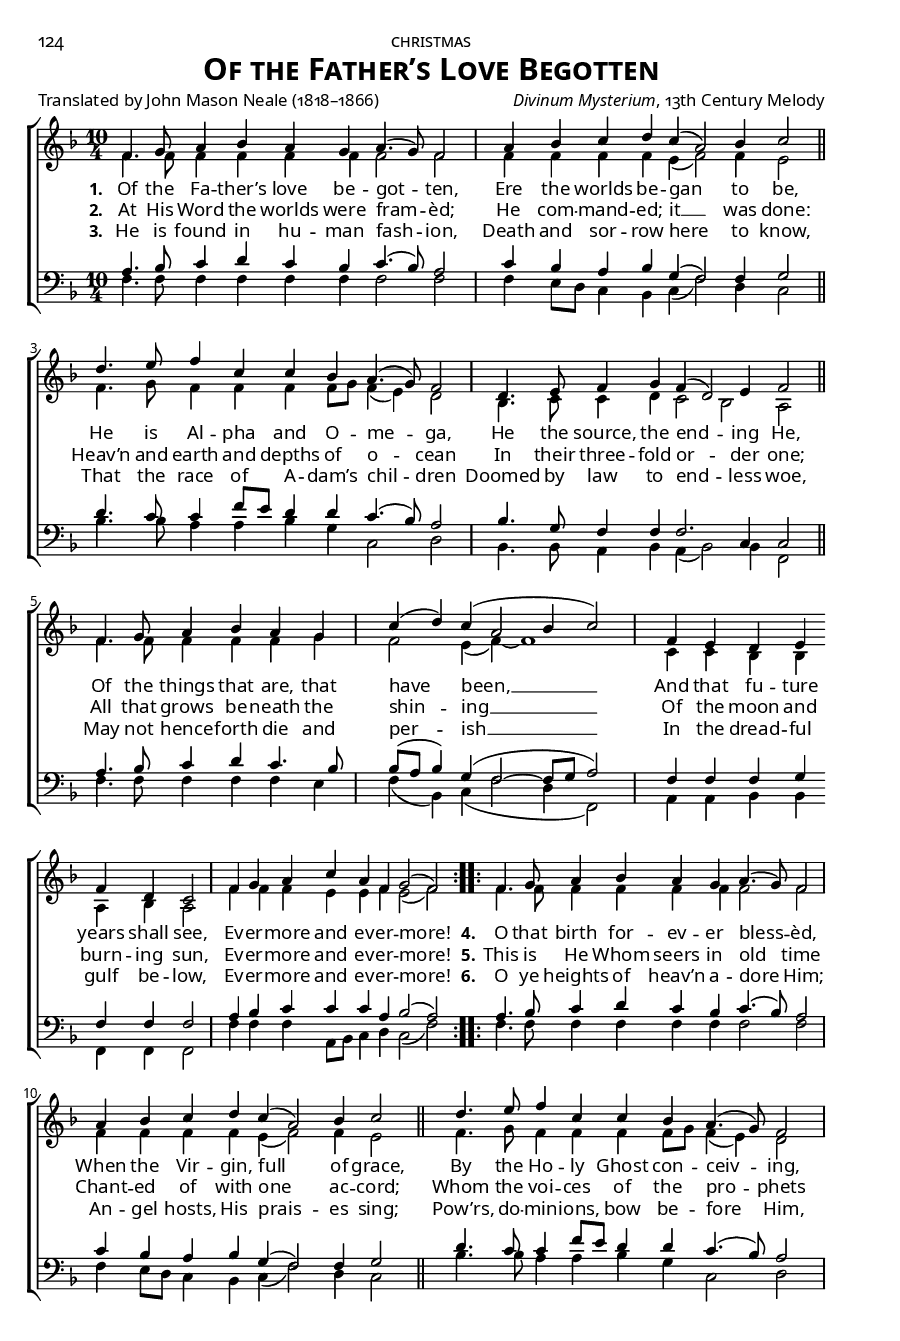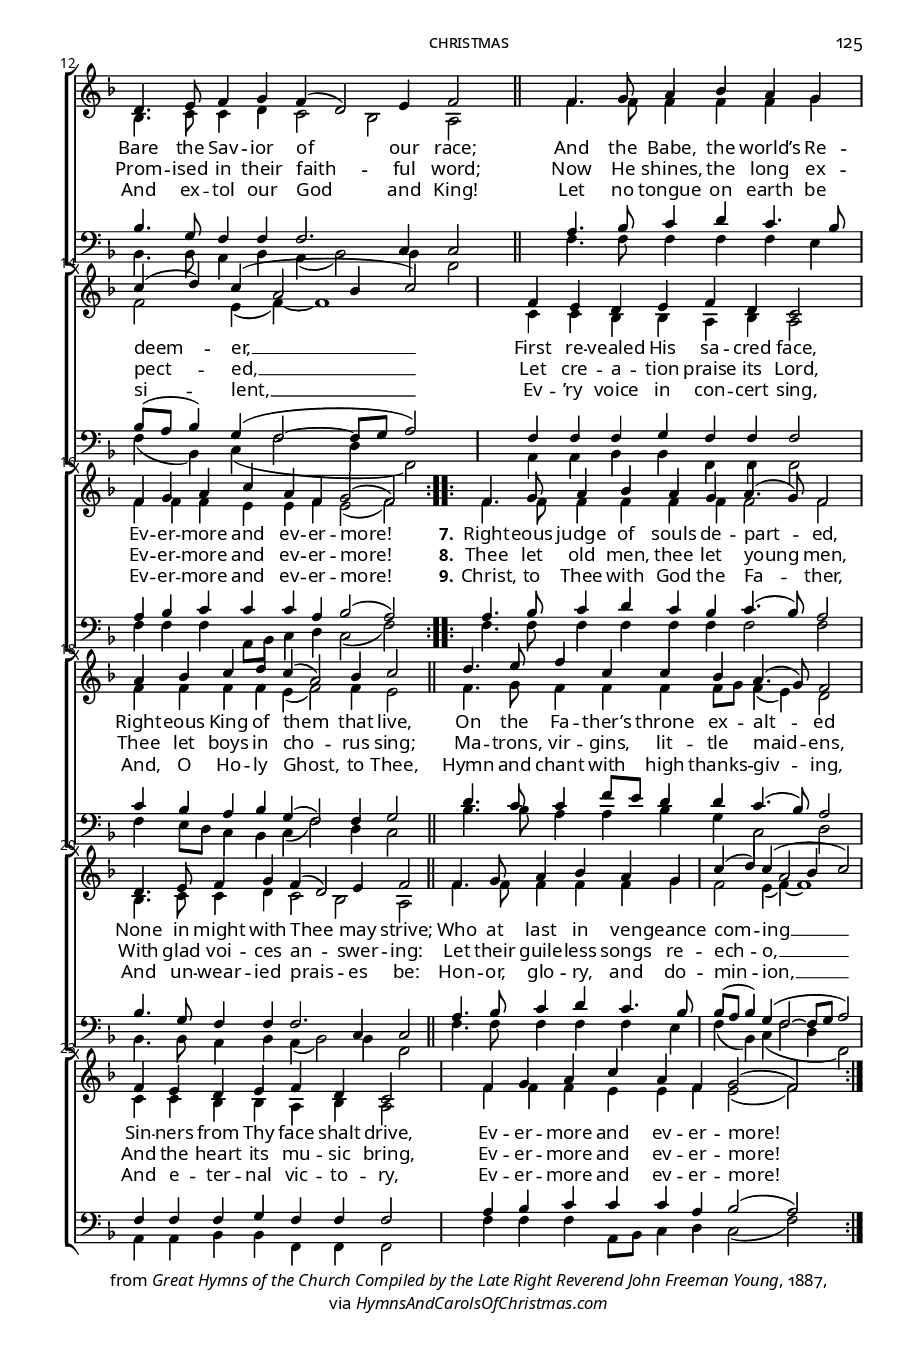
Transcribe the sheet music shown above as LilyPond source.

\version "2.14.2"
\include "util.ly"
\header {
  title = \markup{\override #'(font-name . "Garamond Premier Pro Semibold"){ \abs-fontsize #15 \smallCapsOldStyle"Of the Father’s Love Begotten"}}
  poet = \markup\oldStyleNum"Translated by John Mason Neale (1818–1866)"
  composer = \markup\concat{\italic"Divinum Mysterium" \oldStyleNum", 13th Century Melody"}
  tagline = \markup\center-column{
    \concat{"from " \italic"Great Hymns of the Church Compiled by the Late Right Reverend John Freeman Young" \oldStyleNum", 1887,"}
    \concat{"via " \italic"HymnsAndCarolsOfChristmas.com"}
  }
}
\paper {
  %print-all-headers = ##f
  paper-height = 9\in
  paper-width = 6\in
  indent = 0\in
  %system-system-spacing = #'((basic-distance . 10) (padding . 0))
  system-system-spacing =
    #'((basic-distance . 0)
       (minimum-distance . 0)
       (padding . -5)
       (stretchability . 100))
  ragged-last-bottom = ##f
  ragged-bottom = ##f
  two-sided = ##t
  inner-margin = 0.5\in
  outer-margin = 0.25\in
  top-margin = 0.25\in
  bottom-margin = 0.25\in
  first-page-number = #124
  print-first-page-number = ##t
  headerLine = \markup{\override #'(font-name . "Garamond Premier Pro") \smallCapsOldStyle"christmas"}
  oddHeaderMarkup = \markup\fill-line{
     \override #'(font-name . "Garamond Premier Pro")\abs-fontsize #8.5
     \combine 
        \fill-line{"" \on-the-fly #print-page-number-check-first
        \oldStylePageNum""
        }
        \fill-line{\headerLine}
  }
  evenHeaderMarkup = \markup {
     \override #'(font-name . "Garamond Premier Pro")\abs-fontsize #8.5
     \combine
        \on-the-fly #print-page-number-check-first
        \oldStylePageNum""
        \fill-line{\headerLine}
  }
}
#(set-global-staff-size 14.6) \paper{ #(define fonts (make-pango-font-tree "GoudyOlSt BT" "Garamond Premier Pro" "Garamond Premier Pro" (/ 14.6 20))) }
global = {
  \key f \major
  \time 10/4
  \autoBeamOff
  \override DynamicLineSpanner #'staff-padding = #0.0
  \override DynamicLineSpanner #'Y-extent = #'(-1 . 1)
}

sopMusic = \relative c' {
  \repeat volta 3 {
    f4. g8 a4 bes a g a4.( g8) f2 |
    a4 bes c d c( a2) bes4 c2 \bar "||"
    
    d4. e8 f4 c c bes a4.( g8) f2 |
    d4. e8 f4 g f( d2) e4 f2 \bar "||"
    
    \partial 4*6 f4. g8 a4 bes a g |
    \partial 4*8 c4( d) c4( a2 bes4 c2) |
    \partial 4*8 f,4 e4 d4 e \bar"" f d c2 |
    f4 g a c a f g2( f)
  }
}
sopWords = \lyricmode {
  
}

altoMusic = \relative c' {
  f4. f8 f4 f f f f2 f |
  f4 f f f e( f2) f4 e2 \bar "||"
  
  f4. g8 f4 f f f8[ g] f4( e) d2 |
  bes4. c8 c4 d c2 bes a \bar "||"
  
  f'4. f8 f4 f f g |
  f2 e4( f)~ f1 |
  c4 c4 bes4 bes a bes a2 |
  f'4 f f e e f e2( f)
}
altoWords = \lyricmode {
  \dropLyricsIX
  \set associatedVoice = "sopranos"
  \set stanza = #"1. "
  Of the Fa -- ther’s love be -- got -- ten,
      Ere the worlds be -- gan to be,
  He is Al -- pha and O -- me -- ga,
      He the source, the end -- ing He,
  Of the things that are, that have been, __
      And that fu -- ture years shall see,
  Ev -- er -- more and ev -- er -- more!
  
  \set stanza = #"4."
  O that birth for -- ev -- er bless -- èd,
    When the Vir -- gin, full of grace,
By the Ho -- ly Ghost con -- ceiv -- ing,
    Bare the Sav -- ior of our race;
And the Babe, the world’s Re -- deem -- er, __
    First re -- vealed His sa -- cred face,
        Ev -- er -- more and ev -- er -- more!
  
  
  \set stanza = #" 7."
  Right -- eous judge of souls de -- part -- ed,
    Right -- eous King of them that live,
On the Fa -- ther’s throne ex -- alt -- ed
    None in might with Thee may strive;
Who at last in ven -- geance com -- ing __
    Sin -- ners from Thy face shalt drive,
        Ev -- er -- more and ev -- er -- more!
}
altoWordsII = \lyricmode {
  \dropLyricsIX
%\markup\italic
  \set associatedVoice = "sopranos"
  \set stanza = #"2. "
  At His Word the worlds were fram -- èd;
    He com -- mand -- ed; it __ was done:
Heav’n and earth and depths of o -- cean
    In their three -- fold or -- der one;
All that grows be -- neath the shin -- ing __
    Of the moon and burn -- ing sun,
        Ev -- er -- more and ev -- er -- more!
  
  \set stanza = #"5."
  This is He Whom seers in old time
    Chant -- ed of with one ac -- cord;
Whom the voi -- ces of the pro -- phets
    Prom -- ised in their faith -- ful word;
Now He shines, the long ex -- pect -- ed, __
    Let cre -- a -- tion praise its Lord,
        Ev -- er -- more and ev -- er -- more!
  
  \set stanza = #" 8."
  Thee let old men, thee let young men,
    Thee let boys in cho -- rus sing;
Ma -- trons, vir -- gins, lit -- tle maid -- ens,
    With glad voi -- ces an -- swer -- ing:
Let their guile -- less songs re -- ech -- o, __
    And the heart its mu -- sic bring,
        Ev -- er -- more and ev -- er -- more!
}
altoWordsIII = \lyricmode {
  \dropLyricsIX
  \set associatedVoice = "sopranos"
  \set stanza = #"3. "
  He is found in hu -- man fash -- ion,
    Death and sor -- row here to know,
That the race of A -- dam’s chil -- dren
    Doomed by law to end -- less woe,
May not hence -- forth die and per -- ish __
    In the dread -- ful gulf be -- low,
        Ev -- er -- more and ev -- er -- more!
  
  
  \set stanza = #"6."
  O ye heights of heav’n a -- dore Him;
    An -- gel hosts, His prais -- es sing;
Pow’rs, do -- min -- ions, bow be -- fore Him,
    And ex -- tol our God and King!
Let no tongue on earth be si -- lent, __
    Ev -- ’ry voice in con -- cert sing,
        Ev -- er -- more and ev -- er -- more!
  
  \set stanza = #" 9."
  Christ, to Thee with God the Fa -- ther,
    And, O Ho -- ly Ghost, to Thee,
Hymn and chant with high thanks -- giv -- ing,
    And un -- wear -- ied prais -- es be:
Hon -- or, glo -- ry, and do -- min -- ion, __
    And e -- ter -- nal vic -- to -- ry,
        Ev -- er -- more and ev -- er -- more!
}
altoWordsIV = \lyricmode {
  \set associatedVoice = "sopranos"
}
altoWordsV = \lyricmode {
  \set associatedVoice = "sopranos"
}
altoWordsVI = \lyricmode {
  \set associatedVoice = "sopranos"
}
altoWordsVII = \lyricmode {
  \set associatedVoice = "sopranos"
}
altoWordsVIII = \lyricmode {
  \set associatedVoice = "sopranos"
}
altoWordsIX = \lyricmode {
  \set associatedVoice = "sopranos"
}
tenorMusic = \relative c' {
  a4. bes8 c4 d c bes c4.( bes8) a2 |
  c4 bes a bes g( f2) f4 g2 \bar "||"
  
  d'4. c8 c4 f8[ e] d4 d c4.( bes8) a2 |
  bes4. g8 f4 f f2. c4 c2 \bar "||"
  
  a'4. bes8 c4 d c4. bes8 |
  bes8[( a] bes4) g4( f2~ f8[ g8] a2) |
  f4 f4 f4 g f f f2 |
  a4 bes c c c a bes2( a)
}
tenorWords = \lyricmode {

}

bassMusic = \relative c {
  f4. f8 f4 f f f f2 f |
  f4 e8[ d] c4 bes c( f2) d4 c2 \bar "||"
  
  bes'4. bes8 a4 a bes g c,2 d |
  bes4. bes8 a4 bes a( bes2) bes4 f2 \bar "||"
  
  f'4. f8 f4 f f e |
  f4( bes,) c4( f2 d4 f,2) |
  a4 a4 bes4 bes f f f2 |
  f'4 f f a,8[ bes] c4 d c2( f)
}
bassWords = \lyricmode {

}

pianoRH = \relative c' {
  
}
pianoLH = \relative c' {
  
}

\score {
  <<
   \new ChoirStaff <<
    \new Staff = women <<
      \new Voice = "sopranos" { \voiceOne << \global \repeat unfold3\sopMusic >> }
      \new Voice = "altos" { \voiceTwo << \global \repeat unfold3\altoMusic >> }
    >>
    \new Lyrics \with { alignAboveContext = #"women" \override VerticalAxisGroup #'nonstaff-relatedstaff-spacing = #'((basic-distance . 1))} \lyricsto "sopranos" \sopWords
    \new Lyrics = "altosIX"  \with { alignBelowContext = #"women" } \lyricsto "altos" \altoWordsIX
    \new Lyrics = "altosVIII"  \with { alignBelowContext = #"women" } \lyricsto "altos" \altoWordsVIII
    \new Lyrics = "altosVII"  \with { alignBelowContext = #"women" } \lyricsto "altos" \altoWordsVII
    \new Lyrics = "altosVI"  \with { alignBelowContext = #"women" } \lyricsto "altos" \altoWordsVI
    \new Lyrics = "altosV"  \with { alignBelowContext = #"women" } \lyricsto "altos" \altoWordsV
    \new Lyrics = "altosIV"  \with { alignBelowContext = #"women" } \lyricsto "altos" \altoWordsIV
    \new Lyrics = "altosIII"  \with { alignBelowContext = #"women" } \lyricsto "altos" \altoWordsIII
    \new Lyrics = "altosII"  \with { alignBelowContext = #"women" } \lyricsto "altos" \altoWordsII
    \new Lyrics = "altos"  \with { alignBelowContext = #"women" \override VerticalAxisGroup #'nonstaff-relatedstaff-spacing = #'((padding . -0.5)) } \lyricsto "altos" \altoWords
   \new Staff = men <<
      \clef bass
      \new Voice = "tenors" { \voiceOne << \global \repeat unfold3\tenorMusic >> }
      \new Voice = "basses" { \voiceTwo << \global \repeat unfold3\bassMusic >> }
    >>
    \new Lyrics \with { alignAboveContext = #"men" \override VerticalAxisGroup #'nonstaff-relatedstaff-spacing = #'((basic-distance . 1)) } \lyricsto "tenors" \tenorWords
    \new Lyrics \with { alignBelowContext = #"men" \override VerticalAxisGroup #'nonstaff-relatedstaff-spacing = #'((basic-distance . 1)) } \lyricsto "basses" \bassWords
  >>
%    \new PianoStaff << \new Staff { \new Voice { \pianoRH } } \new Staff { \clef "bass" \pianoLH } >>
  >>
  \layout {
    \context {
      \Score
      \override SpacingSpanner #'base-shortest-duration = #(ly:make-moment 1 1)
      \override SpacingSpanner #'common-shortest-duration = #(ly:make-moment 1 1)
    }
    \context {
      % Remove all empty staves
      % \Staff \RemoveEmptyStaves \override VerticalAxisGroup #'remove-first = ##t
    }
%6.14g	\context { \Lyrics \override LyricText #'font-size = #0.75 }
%{IF_LESSER
\context { \Lyrics \override LyricText #'font-size = #1.2 }
%}%END_IF_LESSER
    \context {
      \Lyrics
      \override LyricText #'X-offset = #center-on-word
    }
  }
  \midi {
    \tempo 4 = 90
    \set Staff.midiInstrument = "flute"
  
    \context {
      \Voice
      \remove "Dynamic_performer"
    }
  }
}
